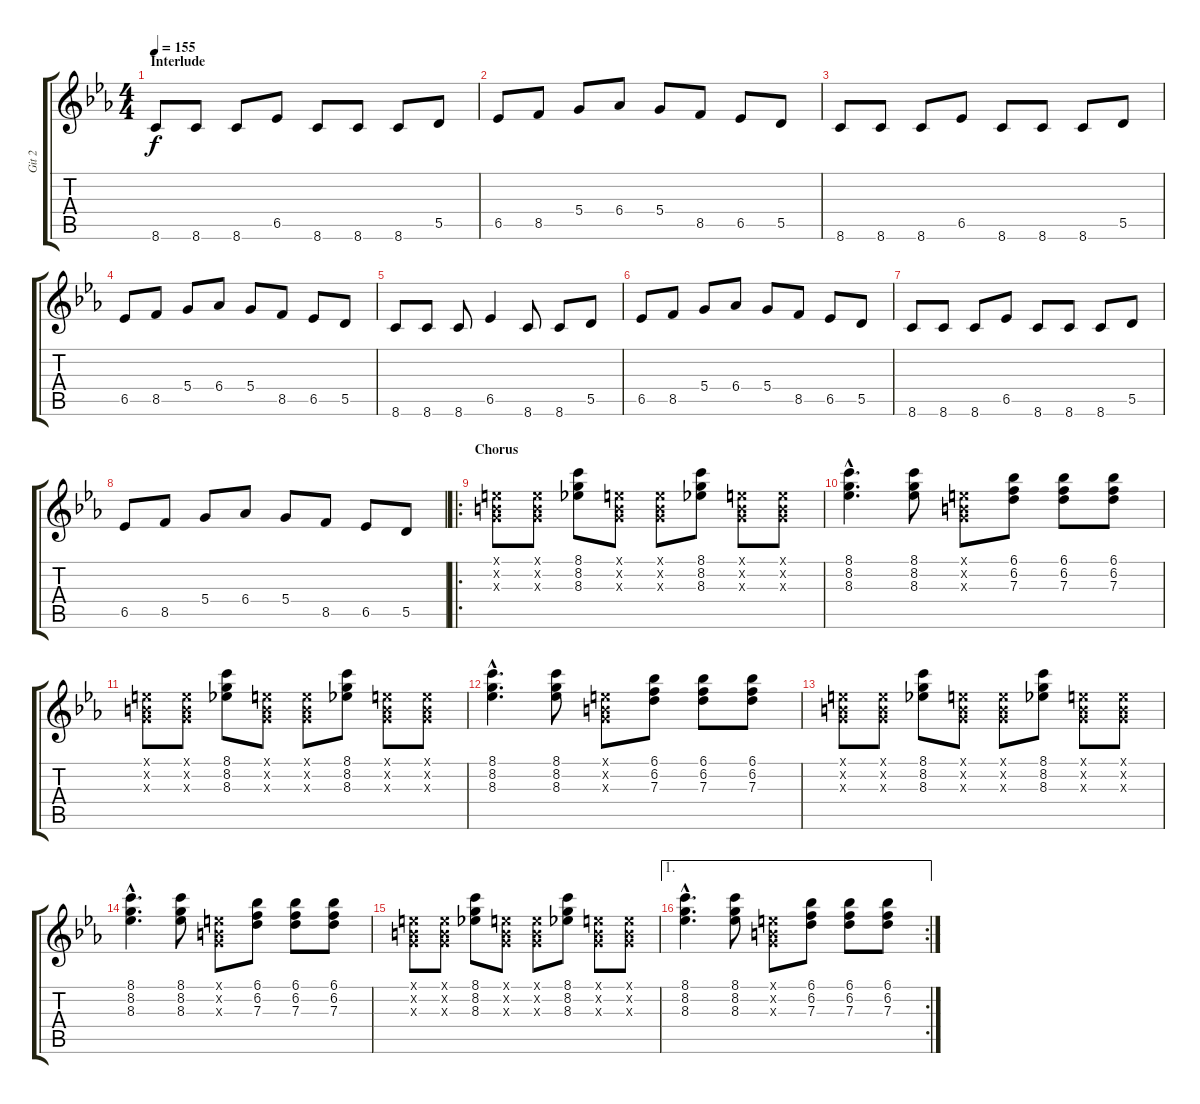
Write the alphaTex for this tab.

\track ("Git 2" "Git 2") {instrument distortionguitar}
\staff {score tabs}
\tuning (E4 B3 G3 D3 A2 E2) {hide}
\ts (4 4)
\section ("" "Interlude")
\tempo 155
\clef g2
\ks eb
8.6.8{dy f} 8.6.8 8.6.8 6.5.8 8.6.8 8.6.8 8.6.8 5.5.8 |
6.5.8 8.5.8 5.4.8 6.4.8 5.4.8 8.5.8 6.5.8 5.5.8 |
8.6.8 8.6.8 8.6.8 6.5.8 8.6.8 8.6.8 8.6.8 5.5.8 |
6.5.8 8.5.8 5.4.8 6.4.8 5.4.8 8.5.8 6.5.8 5.5.8 |
8.6.8 8.6.8 8.6.8 6.5.4 8.6.8 8.6.8 5.5.8 |
6.5.8 8.5.8 5.4.8 6.4.8 5.4.8 8.5.8 6.5.8 5.5.8 |
8.6.8 8.6.8 8.6.8 6.5.8 8.6.8 8.6.8 8.6.8 5.5.8 |
6.5.8 8.5.8 5.4.8 6.4.8 5.4.8 8.5.8 6.5.8 5.5.8 |
\ro
\section ("" "Chorus")
(0.1{x} 0.2{x} 0.3{x}).8 (0.1{x} 0.2{x} 0.3{x}).8 (8.1 8.2 8.3).8 (0.1{x} 0.2{x} 0.3{x}).8 (0.1{x} 0.2{x} 0.3{x}).8 (8.1 8.2 8.3).8 (0.1{x} 0.2{x} 0.3{x}).8 (0.1{x} 0.2{x} 0.3{x}).8 |
(8.1{hac} 8.2{hac} 8.3{hac}).4{d} (8.1 8.2 8.3).8 (0.1{x} 0.2{x} 0.3{x}).8 (6.1 6.2 7.3).8 (6.1 6.2 7.3).8 (6.1 6.2 7.3).8 |
(0.1{x} 0.2{x} 0.3{x}).8 (0.1{x} 0.2{x} 0.3{x}).8 (8.1 8.2 8.3).8 (0.1{x} 0.2{x} 0.3{x}).8 (0.1{x} 0.2{x} 0.3{x}).8 (8.1 8.2 8.3).8 (0.1{x} 0.2{x} 0.3{x}).8 (0.1{x} 0.2{x} 0.3{x}).8 |
(8.1{hac} 8.2{hac} 8.3{hac}).4{d} (8.1 8.2 8.3).8 (0.1{x} 0.2{x} 0.3{x}).8 (6.1 6.2 7.3).8 (6.1 6.2 7.3).8 (6.1 6.2 7.3).8 |
(0.1{x} 0.2{x} 0.3{x}).8 (0.1{x} 0.2{x} 0.3{x}).8 (8.1 8.2 8.3).8 (0.1{x} 0.2{x} 0.3{x}).8 (0.1{x} 0.2{x} 0.3{x}).8 (8.1 8.2 8.3).8 (0.1{x} 0.2{x} 0.3{x}).8 (0.1{x} 0.2{x} 0.3{x}).8 |
(8.1{hac} 8.2{hac} 8.3{hac}).4{d} (8.1 8.2 8.3).8 (0.1{x} 0.2{x} 0.3{x}).8 (6.1 6.2 7.3).8 (6.1 6.2 7.3).8 (6.1 6.2 7.3).8 |
(0.1{x} 0.2{x} 0.3{x}).8 (0.1{x} 0.2{x} 0.3{x}).8 (8.1 8.2 8.3).8 (0.1{x} 0.2{x} 0.3{x}).8 (0.1{x} 0.2{x} 0.3{x}).8 (8.1 8.2 8.3).8 (0.1{x} 0.2{x} 0.3{x}).8 (0.1{x} 0.2{x} 0.3{x}).8 |
\ae 1
\rc 2
(8.1{hac} 8.2{hac} 8.3{hac}).4{d} (8.1 8.2 8.3).8 (0.1{x} 0.2{x} 0.3{x}).8 (6.1 6.2 7.3).8 (6.1 6.2 7.3).8 (6.1 6.2 7.3).8
